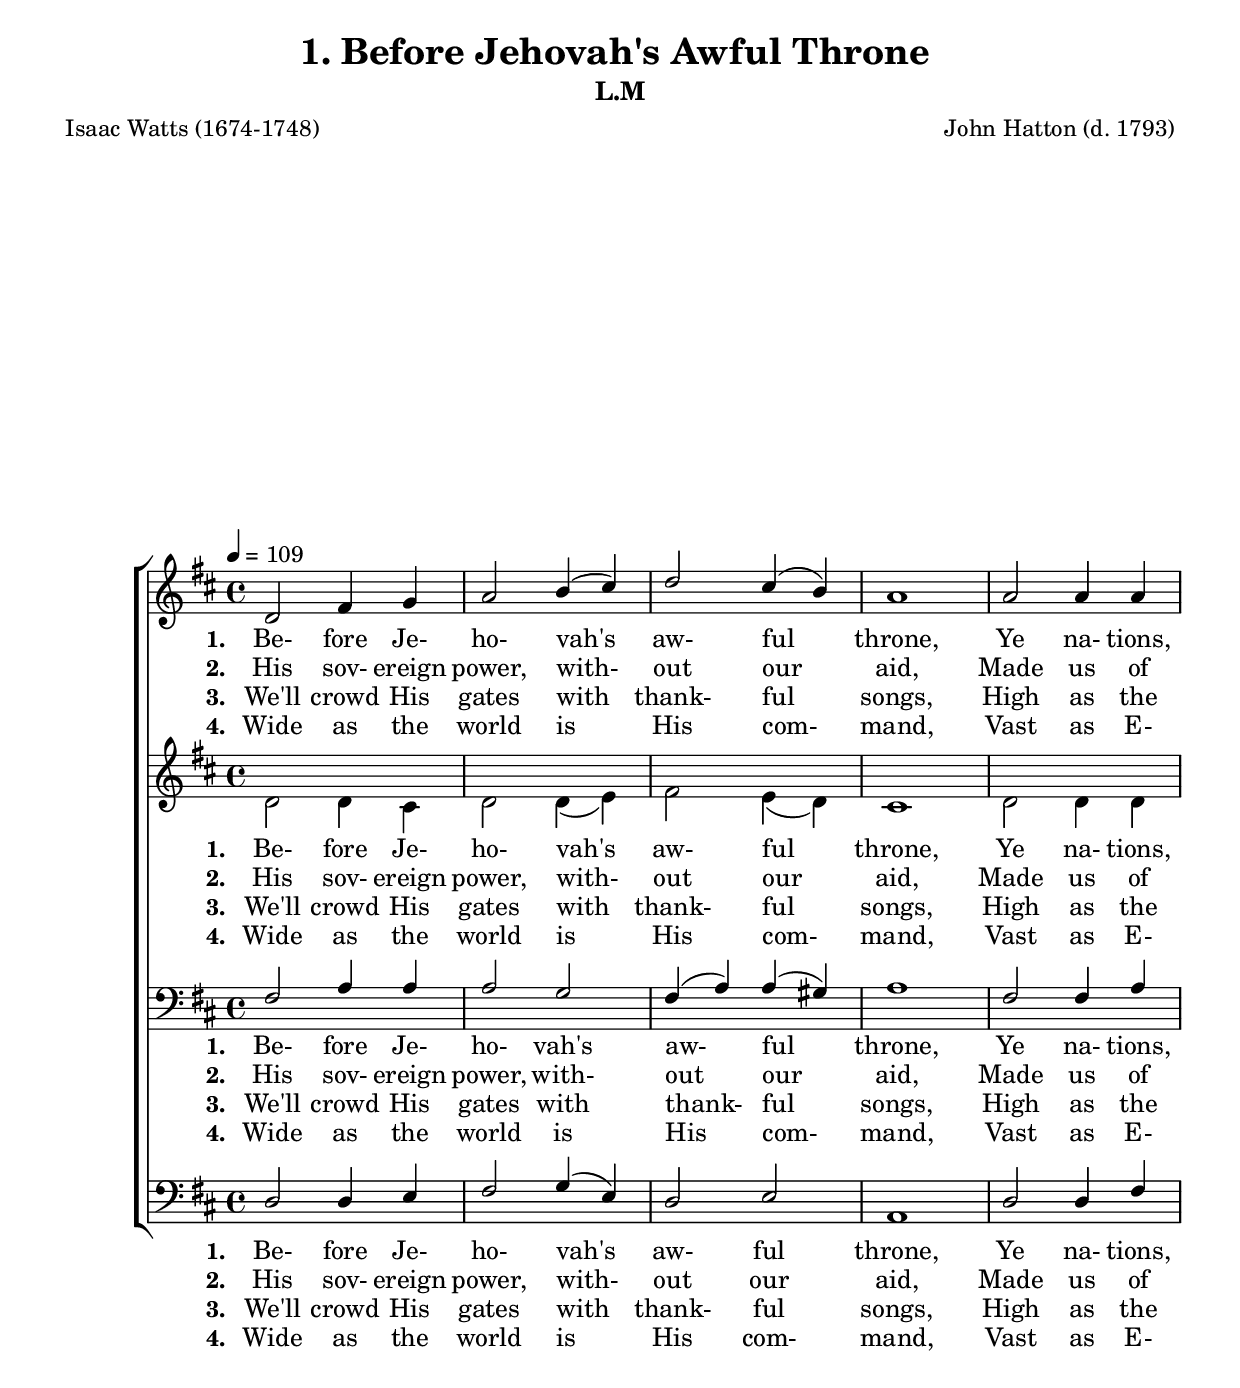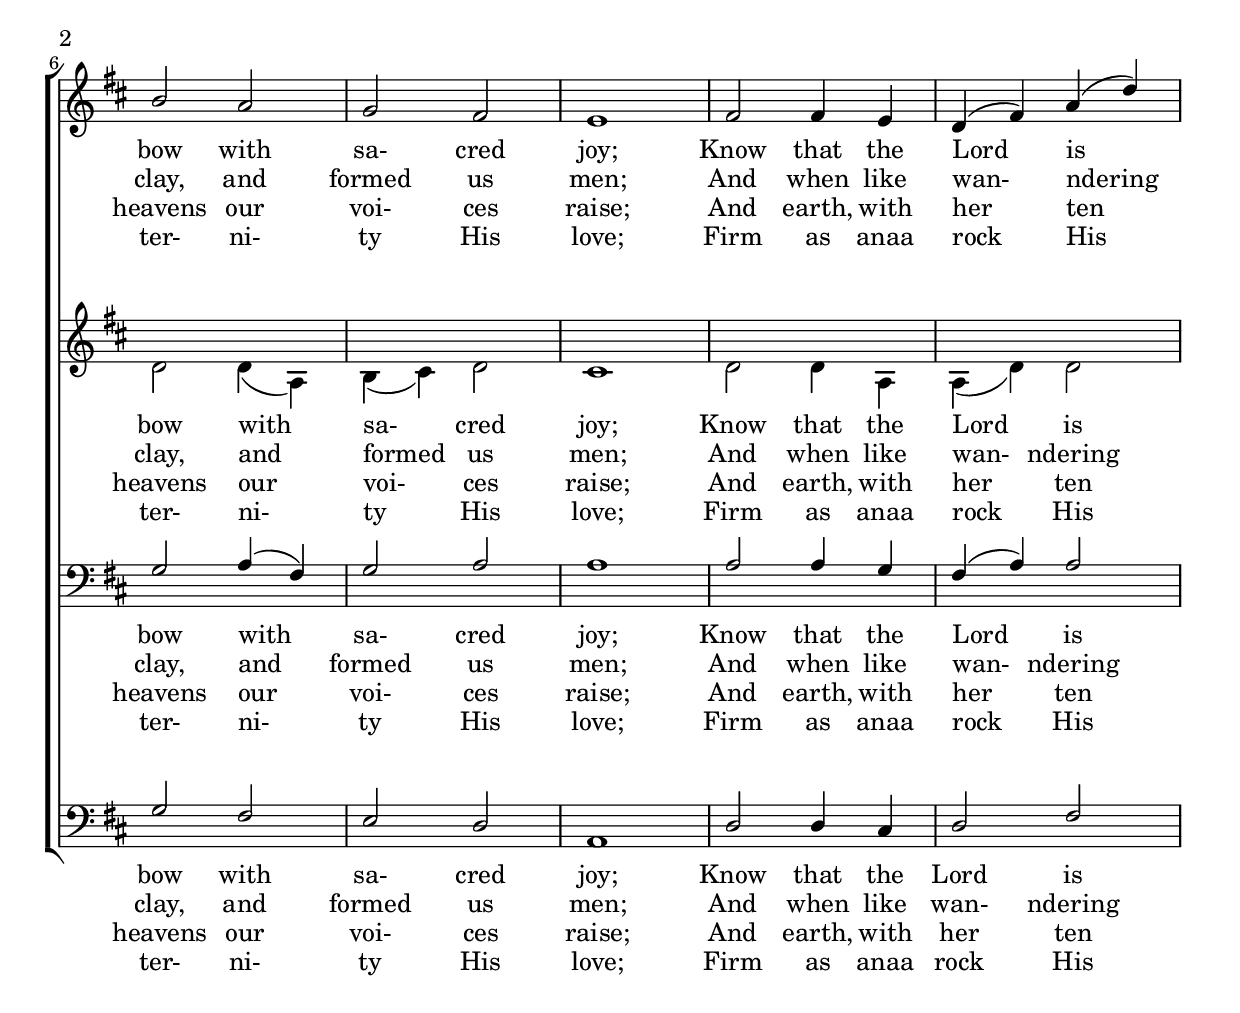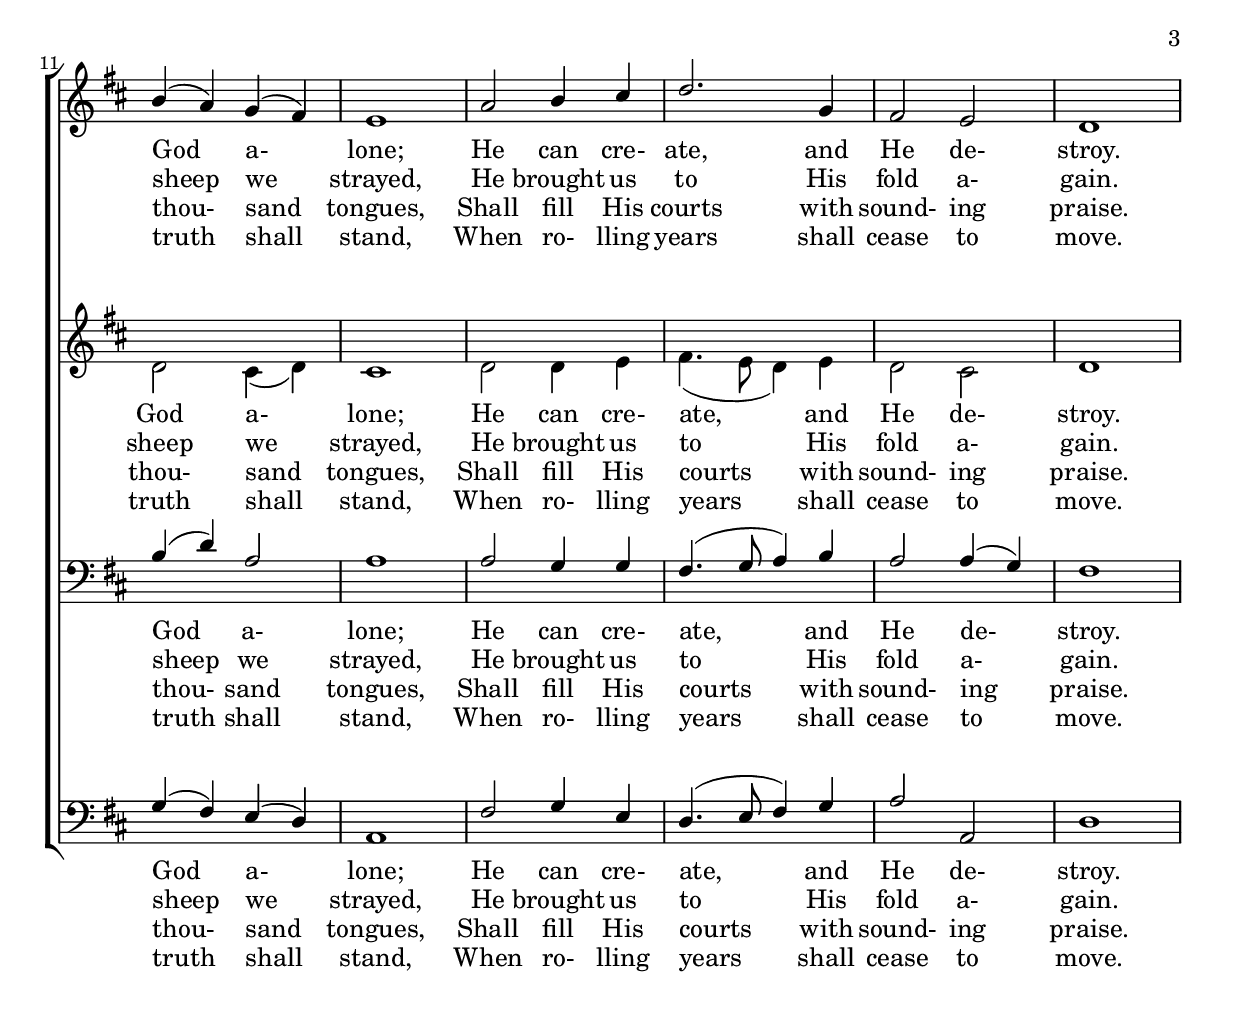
\header
    {
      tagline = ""  % removed
      title = "1. Before Jehovah's Awful Throne "
      composer = " John Hatton (d. 1793) "
      poet = " Isaac Watts (1674-1748) "
      subtitle = "L.M"
    }
    
    \version "2.18.2"
    %
    %% global for all staves
    %
global = { \key d \major \time 4/4 \tempo 4 = 109  }
%Individual voices

soprano = {d'2 fis'4 g'4 a'2 b'4 (cis''4) d''2 cis''4 (b'4) a'1 a'2 a'4 a'4 b'2 a'2 g'2 fis'2 e'1 fis'2 fis'4 e'4 d'4 (fis'4) a'4 (d''4) b'4 (a'4) g'4 (fis'4) e'1 a'2 b'4 cis''4 d''2. g'4 fis'2 e'2 d'1 }
alto = {d'2 d'4 cis'4 d'2 d'4 (e'4) fis'2 e'4 (d'4) cis'1 d'2 d'4 d'4 d'2 d'4 (a4) b4 (cis'4) d'2 cis'1 d'2 d'4 a4 a4 (d'4) d'2 d'2 cis'4 (d'4) cis'1 d'2 d'4 e'4 fis'4. (e'8 d'4) e'4 d'2 cis'2 d'1 }
tenor = {fis2 a4 a4 a2 g2 fis4 (a4) a4 (gis4) a1 fis2 fis4 a4 g2 a4 (fis4) g2 a2 a1 a2 a4 g4 fis4 (a4) a2 b4 (d'4) a2 a1 a2 g4 g4 fis4. (g8 a4) b4 a2 a4 (g4) fis1 }
bass = {d2 d4 e4 fis2 \override NoteColumn.force-hshift = 10 g4 (e4) d2 e2 a,1 d2 d4 fis4 g2 fis2 e2 d2 a,1 d2 d4 cis4 d2 fis2 g4 (fis4) e4 (d4) a,1 fis2 g4 e4 d4. (e8 fis4) g4 a2 a,2 d1 }
%lyrics
stanzaa =  \lyricmode { \set stanza = #"1. "Be- fore Je- ho- vah's aw- ful throne, Ye na- tions, bow with sa- cred joy; Know that the Lord is God a- lone; He can cre- ate, and He de- stroy. }
stanzab =  \lyricmode { \set stanza = #"2. "His sov- ereign power, with- out our aid, Made us of clay, and formed us men; And when like wan- ndering sheep we strayed, He brought us to His fold a- gain. }
stanzac =  \lyricmode { \set stanza = #"3. "We'll crowd His gates with thank- ful songs, High as the heavens our voi- ces raise; And earth, with her ten thou- sand tongues, Shall fill His courts with sound- ing praise. }
stanzad =  \lyricmode { \set stanza = #"4. "Wide as the world is His com- mand, Vast as E- ter- ni- ty His love; Firm as anaa rock His truth shall stand, When ro- lling years shall cease to move. }
\score {
      \new ChoirStaff <<
       \new Staff <<
\clef "treble"
      \new Voice = "Sop" { \voiceOne \global \soprano}


      \new Lyrics \lyricsto "Sop" { \stanzaa }
\new Lyrics \lyricsto "Sop" { \stanzab }
\new Lyrics \lyricsto "Sop" { \stanzac }
\new Lyrics \lyricsto "Sop" { \stanzad }

>>\new Staff <<
\clef "treble"
      \new Voice = "Alto" { \voiceTwo \global \alto}

      \new Lyrics \lyricsto "Alto" { \stanzaa }
\new Lyrics \lyricsto "Alto" { \stanzab }
\new Lyrics \lyricsto "Alto" { \stanzac }
\new Lyrics \lyricsto "Alto" { \stanzad }

>>
        \new Staff <<
\clef "bass"
      \new Voice = "Tenor" { \voiceOne \global \tenor}


      \new Lyrics \lyricsto "Tenor" { \stanzaa }
\new Lyrics \lyricsto "Tenor" { \stanzab }
\new Lyrics \lyricsto "Tenor" { \stanzac }
\new Lyrics \lyricsto "Tenor" { \stanzad }

>>\new Staff <<
\clef "bass"
      \new Voice = "Bass" { \voiceOne \global \bass}

      \new Lyrics \lyricsto "Bass" { \stanzaa }
\new Lyrics \lyricsto "Bass" { \stanzab }
\new Lyrics \lyricsto "Bass" { \stanzac }
\new Lyrics \lyricsto "Bass" { \stanzad }

>>
      >>
    \layout{}
    \midi{}
    }